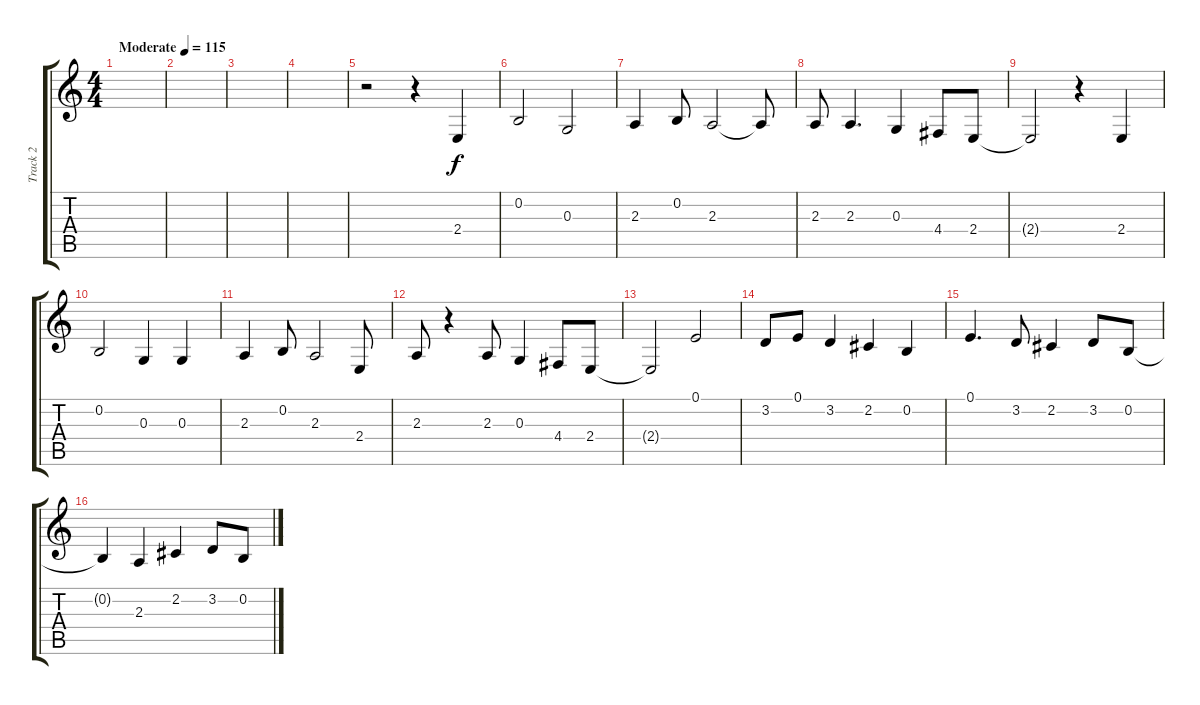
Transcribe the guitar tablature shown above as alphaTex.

\track ("Track 2" "Track 2") {instrument acousticgrandpiano}
\staff {score tabs}
\tuning (E4 B3 G3 D3 A2 E2) {hide}
\ts (4 4)
\tempo (115 "Moderate")
\clef g2
\ks c
|
|
|
|
r.2 r.4 2.4.4 |
0.2.2 0.3.2 |
2.3.4 0.2.8 2.3.2 2.3{t}.8 |
2.3.8 2.3.4{d} 0.3.4 4.4.8 2.4.8 |
2.4{t}.2 r.4 2.4.4 |
0.2.2 0.3.4 0.3.4 |
2.3.4 0.2.8 2.3.2 2.4.8 |
2.3.8 r.4 2.3.8 0.3.4 4.4.8 2.4.8 |
2.4{t}.2 0.1.2 |
3.2.8 0.1.8 3.2.4 2.2.4 0.2.4 |
0.1.4{d} 3.2.8 2.2.4 3.2.8 0.2.8 |
0.2{t}.4 2.3.4 2.2.4 3.2.8 0.2.8
